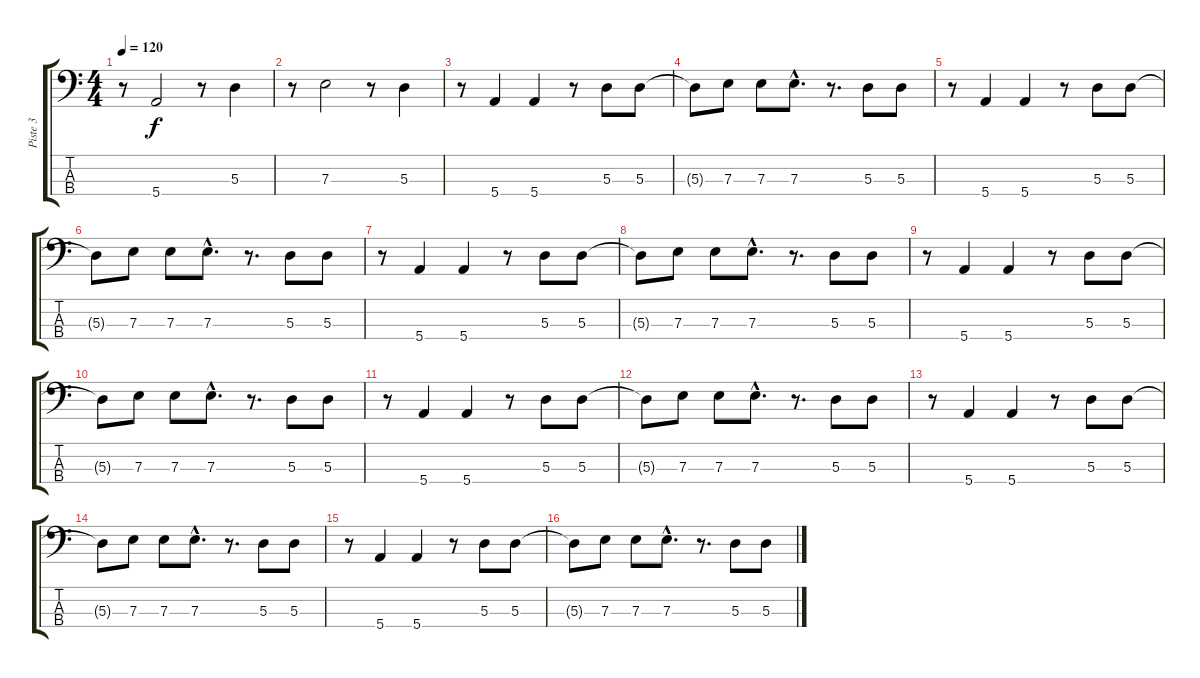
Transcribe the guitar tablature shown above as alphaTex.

\track ("Piste 3" "Piste 3") {instrument electricbassfinger}
\staff {score tabs}
\tuning (G2 D2 A1 E1) {hide}
\ts (4 4)
\tempo 120
\clef f4
\ks c
r.8{dy f instrument electricbassfinger} 5.4.2 r.8 5.3.4 |
r.8 7.3.2 r.8 5.3.4 |
r.8 5.4.4 5.4.4 r.8 5.3.8 5.3.8 |
5.3{t}.8 7.3.8 7.3.8 7.3{hac}.8{d} r.8{d} 5.3.8 5.3.8 |
r.8 5.4.4 5.4.4 r.8 5.3.8 5.3.8 |
5.3{t}.8 7.3.8 7.3.8 7.3{hac}.8{d} r.8{d} 5.3.8 5.3.8 |
r.8 5.4.4 5.4.4 r.8 5.3.8 5.3.8 |
5.3{t}.8 7.3.8 7.3.8 7.3{hac}.8{d} r.8{d} 5.3.8 5.3.8 |
r.8 5.4.4 5.4.4 r.8 5.3.8 5.3.8 |
5.3{t}.8 7.3.8 7.3.8 7.3{hac}.8{d} r.8{d} 5.3.8 5.3.8 |
r.8 5.4.4 5.4.4 r.8 5.3.8 5.3.8 |
5.3{t}.8 7.3.8 7.3.8 7.3{hac}.8{d} r.8{d} 5.3.8 5.3.8 |
r.8 5.4.4 5.4.4 r.8 5.3.8 5.3.8 |
5.3{t}.8 7.3.8 7.3.8 7.3{hac}.8{d} r.8{d} 5.3.8 5.3.8 |
r.8 5.4.4 5.4.4 r.8 5.3.8 5.3.8 |
5.3{t}.8 7.3.8 7.3.8 7.3{hac}.8{d} r.8{d} 5.3.8 5.3.8
